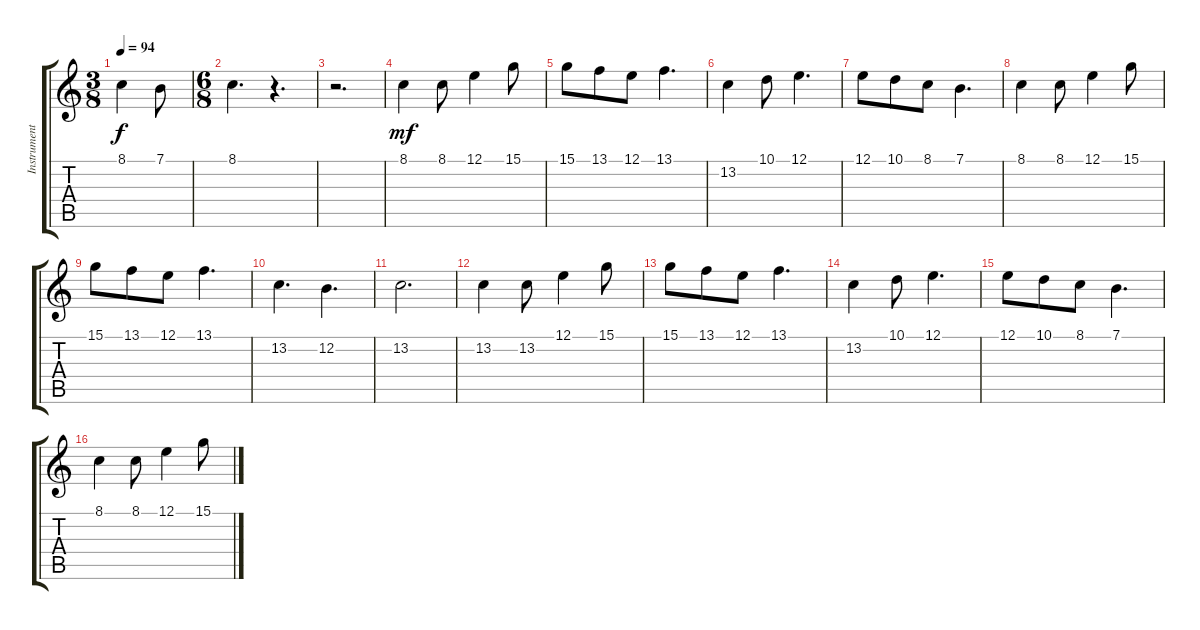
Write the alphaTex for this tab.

\track ("Instrument 4 (Koto)" "Instrument") {instrument koto}
\staff {score tabs}
\tuning (E4 B3 G3 D3 A2 E2) {hide}
\ts (3 8)
\tempo 94
\clef g2
\ks c
8.1.4{dy f} 7.1.8 |
\ts (6 8)
8.1.4{d} r.4{d} |
r.2{d} |
8.1.4{dy mf instrument trumpet} 8.1.8 12.1.4 15.1.8 |
15.1.8 13.1.8 12.1.8 13.1.4{d} |
13.2.4 10.1.8 12.1.4{d} |
12.1.8 10.1.8 8.1.8 7.1.4{d} |
8.1.4 8.1.8 12.1.4 15.1.8 |
15.1.8 13.1.8 12.1.8 13.1.4{d} |
13.2.4{d} 12.2.4{d} |
13.2.2{d} |
13.2.4 13.2.8 12.1.4 15.1.8 |
15.1.8 13.1.8 12.1.8 13.1.4{d} |
13.2.4 10.1.8 12.1.4{d} |
12.1.8 10.1.8 8.1.8 7.1.4{d} |
8.1.4 8.1.8 12.1.4 15.1.8
